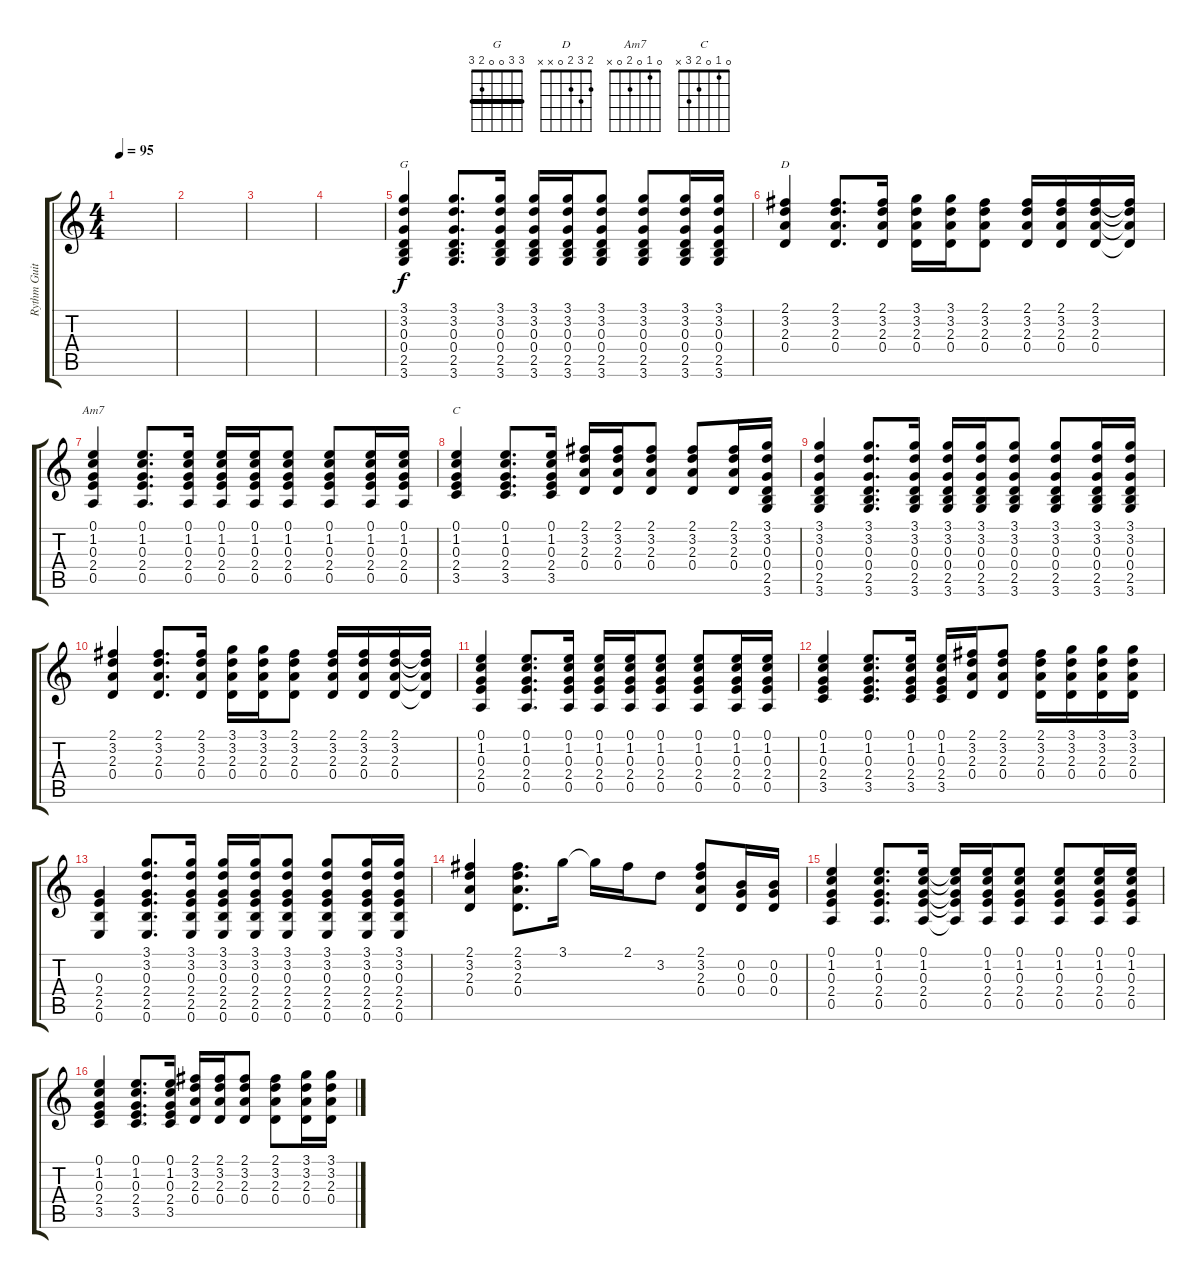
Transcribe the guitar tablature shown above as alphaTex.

\track ("Rythm Guitar" "Rythm Guit") {instrument overdrivenguitar}
\staff {score tabs}
\tuning (E4 B3 G3 D3 A2 E2) {hide}
\chord ("G" 3 3 0 0 2 3) {barre 3}
\chord ("D" 2 3 2 0 x x)
\chord ("Am7" 0 1 0 2 0 x)
\chord ("C" 0 1 0 2 3 x)
\ts (4 4)
\tempo 95
\clef g2
\ks c
|
|
|
|
(3.1 3.2 0.3 0.4 2.5 3.6).4{ch "G" volume 8 instrument acousticguitarsteel} (3.1 3.2 0.3 0.4 2.5 3.6).8{d} (3.1 3.2 0.3 0.4 2.5 3.6).16 (3.1 3.2 0.3 0.4 2.5 3.6).16 (3.1 3.2 0.3 0.4 2.5 3.6).16 (3.1 3.2 0.3 0.4 2.5 3.6).8 (3.1 3.2 0.3 0.4 2.5 3.6).8 (3.1 3.2 0.3 0.4 2.5 3.6).16 (3.1 3.2 0.3 0.4 2.5 3.6).16 |
(2.1 3.2 2.3 0.4).4{ch "D"} (2.1 3.2 2.3 0.4).8{d} (2.1 3.2 2.3 0.4).16 (3.1 3.2 2.3 0.4).16 (3.1 3.2 2.3 0.4).16 (2.1 3.2 2.3 0.4).8 (2.1 3.2 2.3 0.4).16 (2.1 3.2 2.3 0.4).16 (2.1 3.2 2.3 0.4).16 (2.1{t} 3.2{t} 2.3{t} 0.4{t}).16 |
(0.1 1.2 0.3 2.4 0.5).4{ch "Am7"} (0.1 1.2 0.3 2.4 0.5).8{d} (0.1 1.2 0.3 2.4 0.5).16 (0.1 1.2 0.3 2.4 0.5).16 (0.1 1.2 0.3 2.4 0.5).16 (0.1 1.2 0.3 2.4 0.5).8 (0.1 1.2 0.3 2.4 0.5).8 (0.1 1.2 0.3 2.4 0.5).16 (0.1 1.2 0.3 2.4 0.5).16 |
(0.1 1.2 0.3 2.4 3.5).4{ch "C"} (0.1 1.2 0.3 2.4 3.5).8{d} (0.1 1.2 0.3 2.4 3.5).16 (2.1 3.2 2.3 0.4).16 (2.1 3.2 2.3 0.4).16 (2.1 3.2 2.3 0.4).8 (2.1 3.2 2.3 0.4).8 (2.1 3.2 2.3 0.4).16 (3.1 3.2 0.3 0.4 2.5 3.6).16 |
(3.1 3.2 0.3 0.4 2.5 3.6).4 (3.1 3.2 0.3 0.4 2.5 3.6).8{d} (3.1 3.2 0.3 0.4 2.5 3.6).16 (3.1 3.2 0.3 0.4 2.5 3.6).16 (3.1 3.2 0.3 0.4 2.5 3.6).16 (3.1 3.2 0.3 0.4 2.5 3.6).8 (3.1 3.2 0.3 0.4 2.5 3.6).8 (3.1 3.2 0.3 0.4 2.5 3.6).16 (3.1 3.2 0.3 0.4 2.5 3.6).16 |
(2.1 3.2 2.3 0.4).4 (2.1 3.2 2.3 0.4).8{d} (2.1 3.2 2.3 0.4).16 (3.1 3.2 2.3 0.4).16 (3.1 3.2 2.3 0.4).16 (2.1 3.2 2.3 0.4).8 (2.1 3.2 2.3 0.4).16 (2.1 3.2 2.3 0.4).16 (2.1 3.2 2.3 0.4).16 (2.1{t} 3.2{t} 2.3{t} 0.4{t}).16 |
(0.1 1.2 0.3 2.4 0.5).4 (0.1 1.2 0.3 2.4 0.5).8{d} (0.1 1.2 0.3 2.4 0.5).16 (0.1 1.2 0.3 2.4 0.5).16 (0.1 1.2 0.3 2.4 0.5).16 (0.1 1.2 0.3 2.4 0.5).8 (0.1 1.2 0.3 2.4 0.5).8 (0.1 1.2 0.3 2.4 0.5).16 (0.1 1.2 0.3 2.4 0.5).16 |
(0.1 1.2 0.3 2.4 3.5).4 (0.1 1.2 0.3 2.4 3.5).8{d} (0.1 1.2 0.3 2.4 3.5).16 (0.1 1.2 0.3 2.4 3.5).16 (2.1 3.2 2.3 0.4).16{volume 13 instrument overdrivenguitar} (2.1 3.2 2.3 0.4).8 (2.1 3.2 2.3 0.4).16 (3.1 3.2 2.3 0.4).16 (3.1 3.2 2.3 0.4).16 (3.1 3.2 2.3 0.4).16 |
(0.3 2.4 2.5 0.6).4 (3.1 3.2 0.3 2.4 2.5 0.6).8{d} (3.1 3.2 0.3 2.4 2.5 0.6).16 (3.1 3.2 0.3 2.4 2.5 0.6).16 (3.1 3.2 0.3 2.4 2.5 0.6).16 (3.1 3.2 0.3 2.4 2.5 0.6).8 (3.1 3.2 0.3 2.4 2.5 0.6).8 (3.1 3.2 0.3 2.4 2.5 0.6).16 (3.1 3.2 0.3 2.4 2.5 0.6).16 |
(2.1 3.2 2.3 0.4).4 (2.1 3.2 2.3 0.4).8{d} 3.1.16 3.1{t}.16 2.1.16 3.2.8 (2.1 3.2 2.3 0.4).8 (0.2 0.3 0.4).16 (0.2 0.3 0.4).16 |
(0.1 1.2 0.3 2.4 0.5).4 (0.1 1.2 0.3 2.4 0.5).8{d} (0.1 1.2 0.3 2.4 0.5).16 (0.1{t} 1.2{t} 0.3{t} 2.4{t} 0.5{t}).16 (0.1 1.2 0.3 2.4 0.5).16 (0.1 1.2 0.3 2.4 0.5).8 (0.1 1.2 0.3 2.4 0.5).8 (0.1 1.2 0.3 2.4 0.5).16 (0.1 1.2 0.3 2.4 0.5).16 |
(0.1 1.2 0.3 2.4 3.5).4 (0.1 1.2 0.3 2.4 3.5).8{d} (0.1 1.2 0.3 2.4 3.5).16 (2.1 3.2 2.3 0.4).16 (2.1 3.2 2.3 0.4).16 (2.1 3.2 2.3 0.4).8 (2.1 3.2 2.3 0.4).8 (3.1 3.2 2.3 0.4).16 (3.1 3.2 2.3 0.4).16
